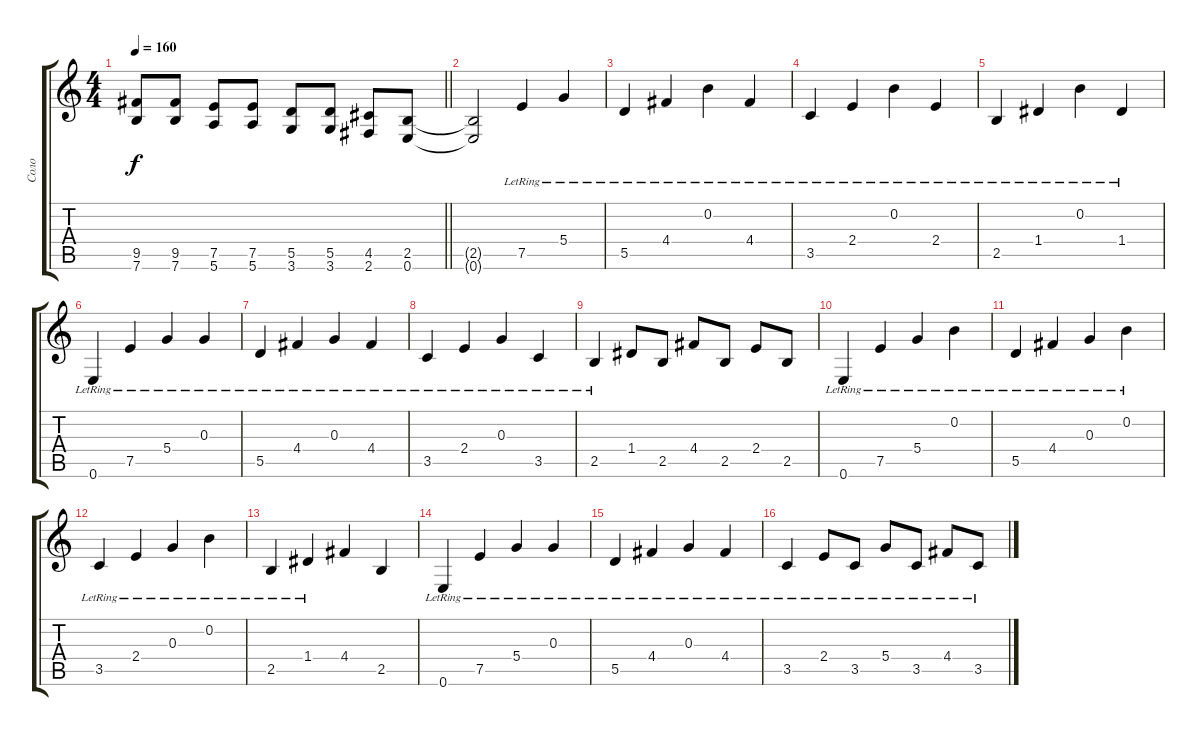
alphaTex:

\track ("Соло" "Соло") {instrument distortionguitar}
\staff {score tabs}
\tuning (E4 B3 G3 D3 A2 E2) {hide}
\ts (4 4)
\tempo 160
\clef g2
\barLineRight lightlight
\ks c
(9.5 7.6).8{dy f} (9.5 7.6).8 (7.5 5.6).8 (7.5 5.6).8 (5.5 3.6).8 (5.5 3.6).8 (4.5 2.6).8 (2.5 0.6).8 |
(2.5{t} 0.6{t}).2 7.5{lr}.4{instrument electricguitarclean} 5.4{lr}.4 |
5.5{lr}.4 4.4{lr}.4 0.2{lr}.4 4.4{lr}.4 |
3.5{lr}.4 2.4{lr}.4 0.2{lr}.4 2.4{lr}.4 |
2.5{lr}.4 1.4{lr}.4 0.2{lr}.4 1.4{lr}.4 |
0.6{lr}.4 7.5{lr}.4 5.4{lr}.4 0.3{lr}.4 |
5.5{lr}.4 4.4{lr}.4 0.3{lr}.4 4.4{lr}.4 |
3.5{lr}.4 2.4{lr}.4 0.3{lr}.4 3.5{lr}.4 |
2.5{lr}.4 1.4.8 2.5.8 4.4.8 2.5.8 2.4.8 2.5.8 |
0.6{lr}.4 7.5{lr}.4 5.4{lr}.4 0.2{lr}.4 |
5.5{lr}.4 4.4{lr}.4 0.3{lr}.4 0.2{lr}.4 |
3.5{lr}.4 2.4{lr}.4 0.3{lr}.4 0.2{lr}.4 |
2.5{lr}.4 1.4{lr}.4 4.4.4 2.5.4 |
0.6{lr}.4 7.5{lr}.4 5.4{lr}.4 0.3{lr}.4 |
5.5{lr}.4 4.4{lr}.4 0.3{lr}.4 4.4{lr}.4 |
3.5{lr}.4 2.4{lr}.8 3.5{lr}.8 5.4{lr}.8 3.5{lr}.8 4.4{lr}.8 3.5{lr}.8
